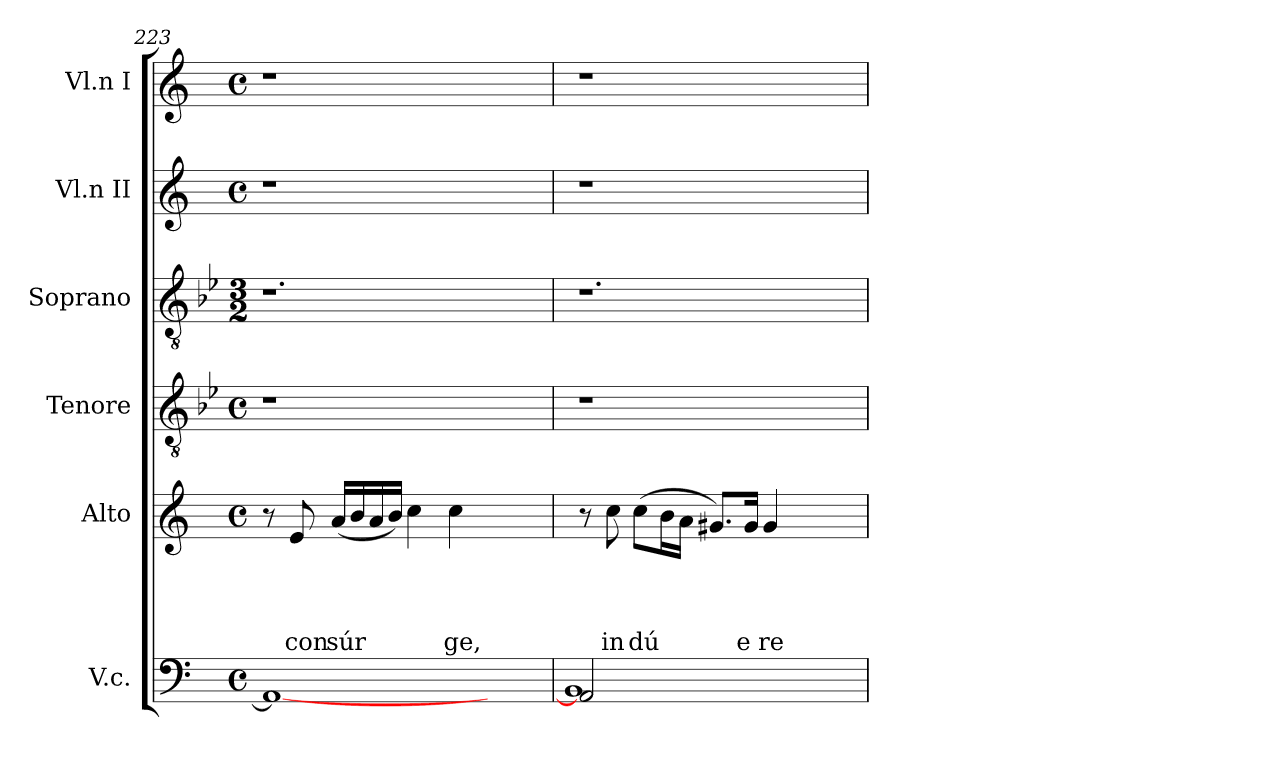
**kern	**kern	**text	**text	**text	**text	**kern	**kern	**kern	**kern
*part6	*part5	*part5	*part5	*part5	*part5	*part4	*part3	*part2	*part1
*staff6	*staff5	*staff5	*staff5	*staff5	*staff5	*staff4	*staff3	*staff2	*staff1
*I"V.c.	*I"Alto	*	*	*	*	*I"Tenore	*I"Soprano	*I"Vl.n II	*I"Vl.n I
*I'V.c.	*I'Alto	*	*	*	*	*I'Tenore	*I'Soprano	*I'Vl.n II	*I'Vl.n I
*clefF4	*clefG2	*	*	*	*	*clefGv2	*clefGv2	*clefG2	*clefG2
*k[]	*k[]	*	*	*	*	*k[b-e-]	*k[b-e-]	*k[]	*k[]
*C:	*C:	*	*	*	*	*B-:	*B-:	*C:	*C:
*M4/4	*M4/4	*	*	*	*	*M4/4	*M3/2	*M4/4	*M4/4
*met(c)	*met(c)	*	*	*	*	*met(c)	*	*met(c)	*met(c)
=223	=223	=223	=223	=223	=223	=223	=223	=223	=223
1AA_	8r	.	.	.	.	1r	1.r	1r	1r
!	!	!	!	!	!LO:LY:b	!	!	!	!
.	8e/	.	.	.	con	.	.	.	.
!	!	!	!	!	!LO:LY:b	!	!	!	!
.	(>16a/LL	.	.	.	súr	.	.	.	.
.	16b/	.	.	.	.	.	.	.	.
.	16a/	.	.	.	.	.	.	.	.
.	16b/JJ)	.	.	.	.	.	.	.	.
.	4cc\	.	.	.	.	.	.	.	.
!	!	!	!	!	!LO:LY:b	!	!	!	!
.	4cc\	.	.	.	ge,	.	.	.	.
2ryy	2ryy	.	.	.	.	2ryy	.	2ryy	2ryy
=224	=224	=224	=224	=224	=224	=224	=224	=224	=224
*^	*	*	*	*	*	*	*	*	*
2AA/]	1BB	8r	.	.	.	.	1r	1.r	1r	1r
!	!	!	!	!	!	!LO:LY:b	!	!	!	!
.	.	8cc\	.	.	.	in	.	.	.	.
!	!	!	!	!	!	!LO:LY:b	!	!	!	!
.	.	(>8cc\L	.	.	.	dú	.	.	.	.
.	.	16b\L	.	.	.	.	.	.	.	.
.	.	16a\JJ	.	.	.	.	.	.	.	.
2ryy	.	8.g#X/L)	.	.	.	.	.	.	.	.
!	!	!	!	!	!	!LO:LY:b	!	!	!	!
.	.	16g#/Jk	.	.	.	e	.	.	.	.
!	!	!	!	!	!	!LO:LY:b	!	!	!	!
.	.	4g#/	.	.	.	re	.	.	.	.
2ryy	2ryy	2ryy	.	.	.	.	2ryy	.	2ryy	2ryy
*v	*v	*	*	*	*	*	*	*	*	*
=	=	=	=	=	=	=	=	=	=
*-	*-	*-	*-	*-	*-	*-	*-	*-	*-
